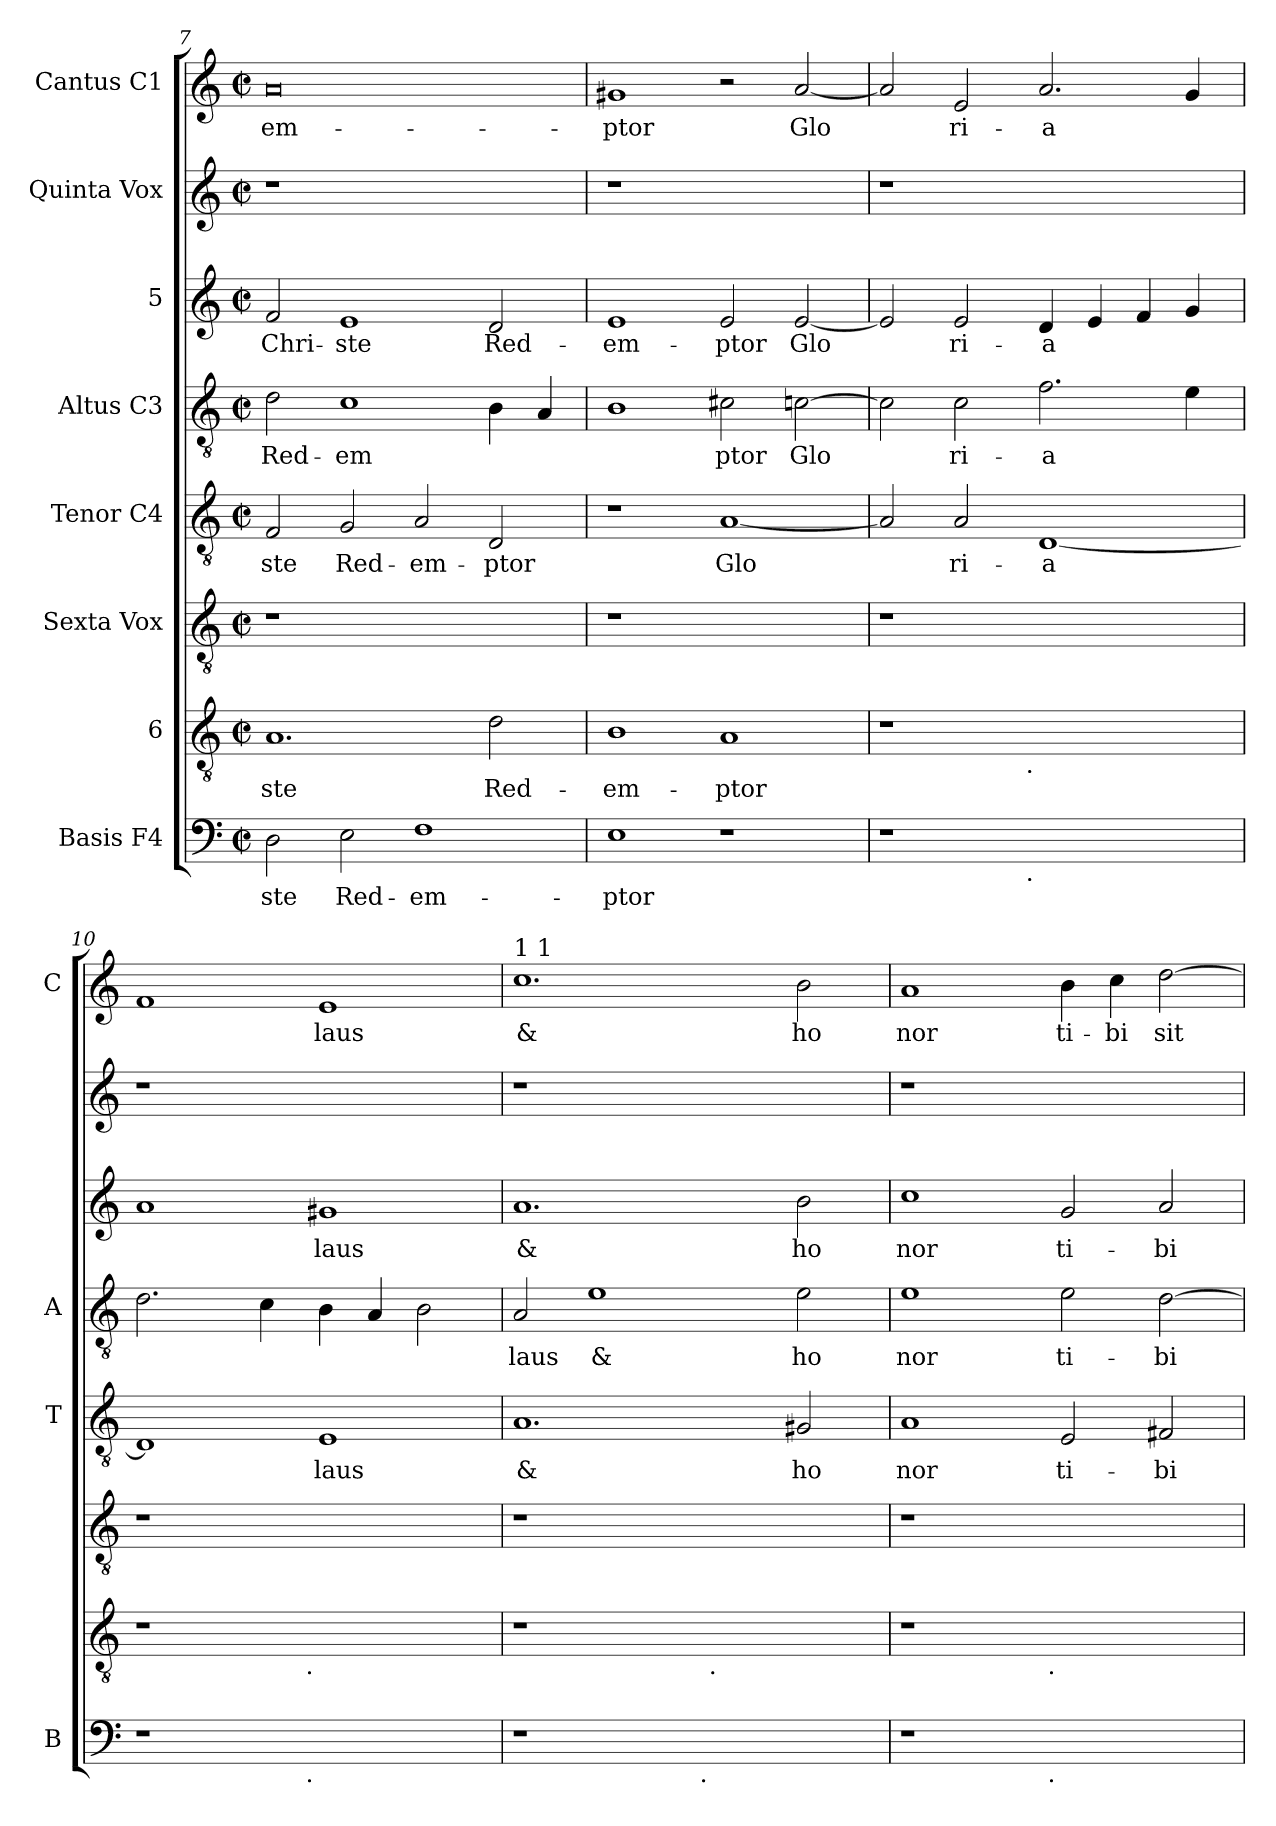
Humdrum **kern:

**kern	**text	**kern	**text	**kern	**kern	**text	**kern	**text	**kern	**text	**kern	**kern	**text
*part8	*part8	*part7	*part7	*part6	*part5	*part5	*part4	*part4	*part3	*part3	*part2	*part1	*part1
*staff8	*staff8	*staff7	*staff7	*staff6	*staff5	*staff5	*staff4	*staff4	*staff3	*staff3	*staff2	*staff1	*staff1
*I"Basis  F4	*	*I"6	*	*I"Sexta  Vox	*I"Tenor  C4	*	*I"Altus  C3	*	*I"5	*	*I"Quinta  Vox	*I"Cantus  C1	*
*I'B	*	*	*	*	*I'T	*	*I'A	*	*	*	*	*I'C	*
*clefF4	*	*clefGv2	*	*clefGv2	*clefGv2	*	*clefGv2	*	*clefG2	*	*clefG2	*clefG2	*
*k[]	*	*k[]	*	*k[]	*k[]	*	*k[]	*	*k[]	*	*k[]	*k[]	*
*C:	*	*C:	*	*C:	*C:	*	*C:	*	*C:	*	*C:	*C:	*
*M2/2	*	*M2/2	*	*M2/2	*M2/2	*	*M2/2	*	*M2/2	*	*M2/2	*M2/2	*
*met(c|)	*	*met(c|)	*	*met(c|)	*met(c|)	*	*met(c|)	*	*met(c|)	*	*met(c|)	*met(c|)	*
=7	=7	=7	=7	=7	=7	=7	=7	=7	=7	=7	=7	=7	=7
!	!LO:LY:b:cj	!	!LO:LY:b:cj	!	!	!LO:LY:b:cj	!	!LO:LY:b:cj	!	!LO:LY:b:cj	!	!	!LO:LY:b:cj
2D\	-ste	1.A	-ste	1r	2F/	-ste	2d\	Red-	2f/	Chri-	1r	0a	-em-
!	!LO:LY:b:cj	!	!	!	!	!LO:LY:b:cj	!	!LO:LY:b:cj	!	!LO:LY:b:cj	!	!	!
2E\	Red-	.	.	.	2G/	Red-	1c	-em-	1e	-ste	.	.	.
!	!LO:LY:b:cj	!	!	!	!	!LO:LY:b:cj	!	!	!	!	!	!	!
1F	-em-	.	.	1ryy	2A/	-em-	.	.	.	.	1ryy	.	.
!	!	!	!LO:LY:b:cj	!	!	!LO:LY:b:cj	!	!LO:LY:b:cj	!	!LO:LY:b:cj	!	!	!
.	.	2d\	Red-	.	2D/	-ptor	4B\	--	2d/	Red-	.	.	.
!	!	!	!	!	!	!	!	!LO:LY:b:cj	!	!	!	!	!
.	.	.	.	.	.	.	4A/	--	.	.	.	.	.
=8	=8	=8	=8	=8	=8	=8	=8	=8	=8	=8	=8	=8	=8
!	!LO:LY:b:cj	!	!LO:LY:b:cj	!	!	!	!	!LO:LY:b:cj	!	!LO:LY:b:cj	!	!	!LO:LY:b:cj
1E	-ptor	1B	-em-	1r	1r	.	1B	--	1e	-em-	1r	1g#X	-ptor
!	!	!	!LO:LY:b:cj	!	!	!LO:LY:b:cj	!	!LO:LY:b:cj	!	!LO:LY:b:cj	!	!	!
1r	.	1A	-ptor	1ryy	[<1A	Glo-	2c#X\	-ptor	2e/	-ptor	1ryy	2r	.
!	!	!	!	!	!	!	!	!LO:LY:b:cj	!	!LO:LY:b:cj	!	!	!LO:LY:b:cj
.	.	.	.	.	.	.	[>2cn\	Glo-	[<2e/	Glo-	.	[<2a/	Glo-
=9	=9	=9	=9	=9	=9	=9	=9	=9	=9	=9	=9	=9	=9
!	!	!	!	!	!	!LO:LY:b:cj	!	!LO:LY:b:cj	!	!LO:LY:b:cj	!	!	!LO:LY:b:cj
*^	*	*^	*	*	*	*	*	*	*	*	*	*	*
1r	2ryy	.	1r	2ryy	.	1r	2A/]	--	2c\]	--	2e/]	--	1r	2a/]	--
!	!	!	!	!	!	!	!	!LO:LY:b:cj	!	!LO:LY:b:cj	!	!LO:LY:b:cj	!	!	!LO:LY:b:cj
.	4...ryy	.	.	4...ryy	.	.	2A/	-ri-	2c\	-ri-	2e/	-ri-	.	2e/	-ri-
!	!	!	!	!LO:TX:b:t=.	!	!	!	!	!	!	!	!	!	!	!
!	!LO:TX:b:t=.	!	!	!	!	!	!	!	!	!	!	!	!	!	!
.	1ryy	.	.	1ryy	.	.	.	.	.	.	.	.	.	.	.
!	!	!	!	!	!	!	!	!LO:LY:b:cj	!	!LO:LY:b:cj	!	!LO:LY:b:cj	!	!	!LO:LY:b:cj
1ryy	.	.	1ryy	.	.	1ryy	[<1D	-a	2.f\	-a	4d/	-a	1ryy	2.a/	-a
!	!	!	!	!	!	!	!	!	!	!	!	!LO:LY:b:cj	!	!	!
.	.	.	.	.	.	.	.	.	.	.	4e/	.	.	.	.
!	!	!	!	!	!	!	!	!	!	!	!	!LO:LY:b:cj	!	!	!
.	.	.	.	.	.	.	.	.	.	.	4f/	.	.	.	.
!	!	!	!	!	!	!	!	!	!	!LO:LY:b:cj	!	!LO:LY:b:cj	!	!	!LO:LY:b:cj
.	.	.	.	.	.	.	.	.	4e\	.	4g/	.	.	4g/	.
.	32ryy	.	.	32ryy	.	.	.	.	.	.	.	.	.	.	.
=10	=10	=10	=10	=10	=10	=10	=10	=10	=10	=10	=10	=10	=10	=10	=10
!	!	!	!	!	!	!	!	!LO:LY:b:cj	!	!LO:LY:b:cj	!	!LO:LY:b:cj	!	!	!LO:LY:b:cj
1r	2ryy	.	1r	2ryy	.	1r	1D]	.	2.d\	.	1a	.	1r	1f	.
.	4...ryy	.	.	4...ryy	.	.	.	.	.	.	.	.	.	.	.
!	!	!	!	!	!	!	!	!	!	!LO:LY:b:cj	!	!	!	!	!
.	.	.	.	.	.	.	.	.	4c\	.	.	.	.	.	.
!	!	!	!	!LO:TX:b:t=.	!	!	!	!	!	!	!	!	!	!	!
!	!LO:TX:b:t=.	!	!	!	!	!	!	!	!	!	!	!	!	!	!
.	1ryy	.	.	1ryy	.	.	.	.	.	.	.	.	.	.	.
!	!	!	!	!	!	!	!	!LO:LY:b:cj	!	!LO:LY:b:cj	!	!LO:LY:b:cj	!	!	!LO:LY:b:cj
1ryy	.	.	1ryy	.	.	1ryy	1E	laus	4B\	.	1g#X	laus	1ryy	1e	laus
!	!	!	!	!	!	!	!	!	!	!LO:LY:b:cj	!	!	!	!	!
.	.	.	.	.	.	.	.	.	4A/	.	.	.	.	.	.
!	!	!	!	!	!	!	!	!	!	!LO:LY:b:cj	!	!	!	!	!
.	.	.	.	.	.	.	.	.	2B\	.	.	.	.	.	.
.	32ryy	.	.	32ryy	.	.	.	.	.	.	.	.	.	.	.
!!LO:PB:g=z
=11	=11	=11	=11	=11	=11	=11	=11	=11	=11	=11	=11	=11	=11	=11	=11
!	!	!	!	!	!	!	!	!	!	!	!	!	!	!LO:TX:a:t=1 1	!
!	!	!	!	!	!	!	!	!LO:LY:b:cj	!	!LO:LY:b:cj	!	!LO:LY:b:cj	!	!	!LO:LY:b:cj
1r	2ryy	.	1r	2ryy	.	1r	1.A	&	2A/	laus	1.a	&	1r	1.cc	&
!	!	!	!	!	!	!	!	!	!	!LO:LY:b:cj	!	!	!	!	!
.	4ryy	.	.	4...ryy	.	.	.	.	1e	&	.	.	.	.	.
.	8ryy	.	.	.	.	.	.	.	.	.	.	.	.	.	.
.	16ryy	.	.	.	.	.	.	.	.	.	.	.	.	.	.
.	64ryy	.	.	.	.	.	.	.	.	.	.	.	.	.	.
!	!LO:TX:b:t=.	!	!	!	!	!	!	!	!	!	!	!	!	!	!
.	1ryy	.	.	.	.	.	.	.	.	.	.	.	.	.	.
!	!	!	!	!LO:TX:b:t=.	!	!	!	!	!	!	!	!	!	!	!
.	.	.	.	1ryy	.	.	.	.	.	.	.	.	.	.	.
1ryy	.	.	1ryy	.	.	1ryy	.	.	.	.	.	.	1ryy	.	.
!	!	!	!	!	!	!	!	!LO:LY:b:cj	!	!LO:LY:b:cj	!	!LO:LY:b:cj	!	!	!LO:LY:b:cj
.	.	.	.	.	.	.	2G#X/	ho	2e\	ho	2b\	ho	.	2b\	ho
.	32.ryy	.	.	.	.	.	.	.	.	.	.	.	.	.	.
.	.	.	.	32ryy	.	.	.	.	.	.	.	.	.	.	.
=12	=12	=12	=12	=12	=12	=12	=12	=12	=12	=12	=12	=12	=12	=12	=12
!	!	!	!	!	!	!	!	!LO:LY:b:cj	!	!LO:LY:b:cj	!	!LO:LY:b:cj	!	!	!LO:LY:b:cj
1r	2ryy	.	1r	2ryy	.	1r	1A	nor	1e	nor	1cc	nor	1r	1a	nor
.	4...ryy	.	.	4...ryy	.	.	.	.	.	.	.	.	.	.	.
!	!	!	!	!LO:TX:b:t=.	!	!	!	!	!	!	!	!	!	!	!
!	!LO:TX:b:t=.	!	!	!	!	!	!	!	!	!	!	!	!	!	!
.	1ryy	.	.	1ryy	.	.	.	.	.	.	.	.	.	.	.
!	!	!	!	!	!	!	!	!LO:LY:b:cj	!	!LO:LY:b:cj	!	!LO:LY:b:cj	!	!	!LO:LY:b:cj
1ryy	.	.	1ryy	.	.	1ryy	2E/	ti-	2e\	ti-	2g/	ti-	1ryy	4b\	ti-
!	!	!	!	!	!	!	!	!	!	!	!	!	!	!	!LO:LY:b:cj
.	.	.	.	.	.	.	.	.	.	.	.	.	.	4cc\	-bi
!	!	!	!	!	!	!	!	!LO:LY:b:cj	!	!LO:LY:b:cj	!	!LO:LY:b:cj	!	!	!LO:LY:b:cj
.	.	.	.	.	.	.	2F#X/	-bi	[>2d\	-bi	2a/	-bi	.	[>2dd\	sit
.	32ryy	.	.	32ryy	.	.	.	.	.	.	.	.	.	.	.
*v	*v	*	*	*	*	*	*	*	*	*	*	*	*	*	*
*	*	*v	*v	*	*	*	*	*	*	*	*	*	*	*
=	=	=	=	=	=	=	=	=	=	=	=	=	=
*-	*-	*-	*-	*-	*-	*-	*-	*-	*-	*-	*-	*-	*-
